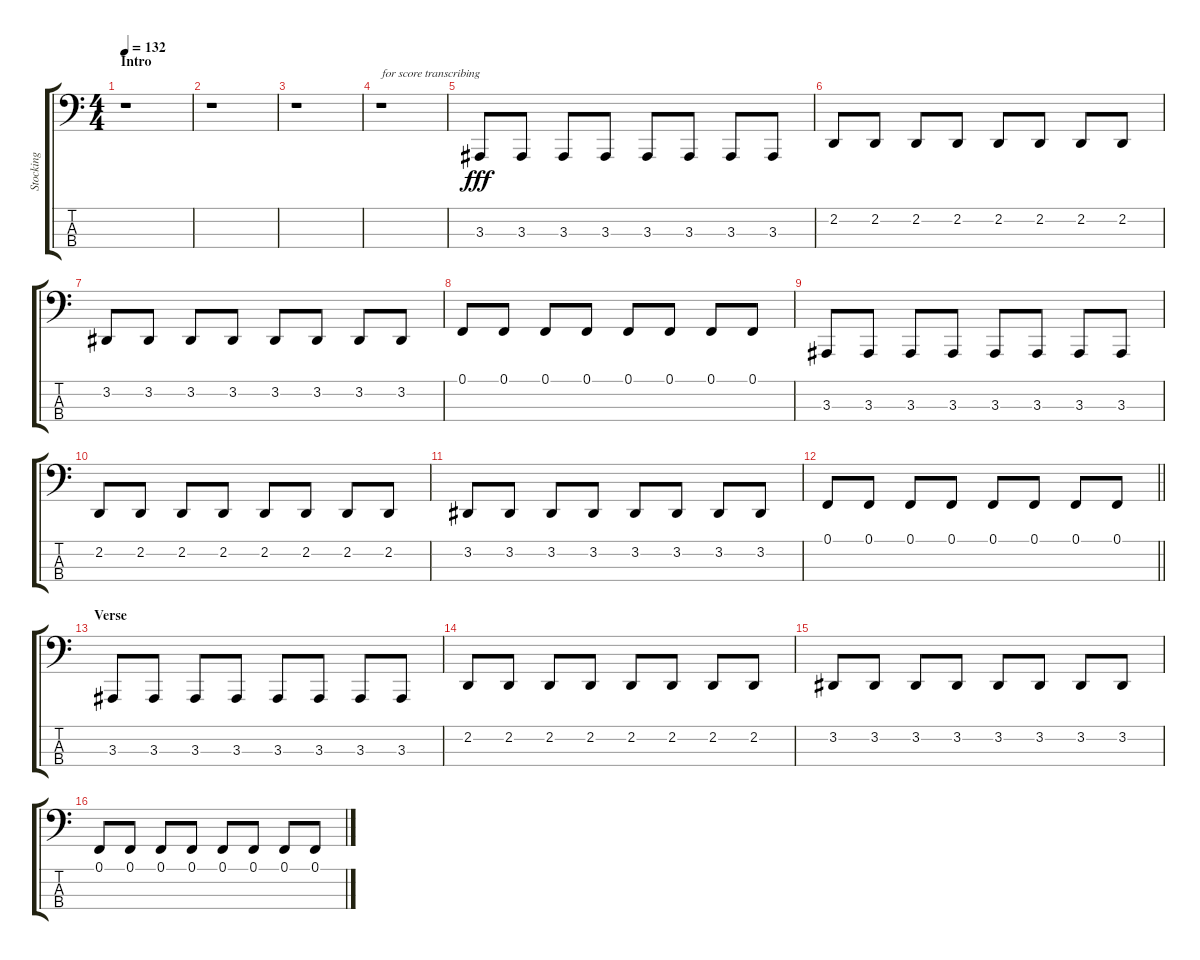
\track ("Stocking" "Stocking") {instrument lead8bassandlead}
\staff {score tabs}
\tuning (F2 C2 G1 D1) {hide}
\ts (4 4)
\section ("" "Intro")
\tempo 132
\clef f4
\ks c
r.1{txt "" dy fff instrument lead8bassandlead} |
r.1 |
r.1 |
r.1{txt "for score transcribing"} |
3.3.8 3.3.8 3.3.8 3.3.8 3.3.8 3.3.8 3.3.8 3.3.8 |
2.2.8 2.2.8 2.2.8 2.2.8 2.2.8 2.2.8 2.2.8 2.2.8 |
3.2.8 3.2.8 3.2.8 3.2.8 3.2.8 3.2.8 3.2.8 3.2.8 |
0.1.8 0.1.8 0.1.8 0.1.8 0.1.8 0.1.8 0.1.8 0.1.8 |
3.3.8 3.3.8 3.3.8 3.3.8 3.3.8 3.3.8 3.3.8 3.3.8 |
2.2.8 2.2.8 2.2.8 2.2.8 2.2.8 2.2.8 2.2.8 2.2.8 |
3.2.8 3.2.8 3.2.8 3.2.8 3.2.8 3.2.8 3.2.8 3.2.8 |
\barLineRight lightlight
0.1.8 0.1.8 0.1.8 0.1.8 0.1.8 0.1.8 0.1.8 0.1.8 |
\section ("" "Verse")
3.3.8 3.3.8 3.3.8 3.3.8 3.3.8 3.3.8 3.3.8 3.3.8 |
2.2.8 2.2.8 2.2.8 2.2.8 2.2.8 2.2.8 2.2.8 2.2.8 |
3.2.8 3.2.8 3.2.8 3.2.8 3.2.8 3.2.8 3.2.8 3.2.8 |
0.1.8 0.1.8 0.1.8 0.1.8 0.1.8 0.1.8 0.1.8 0.1.8
